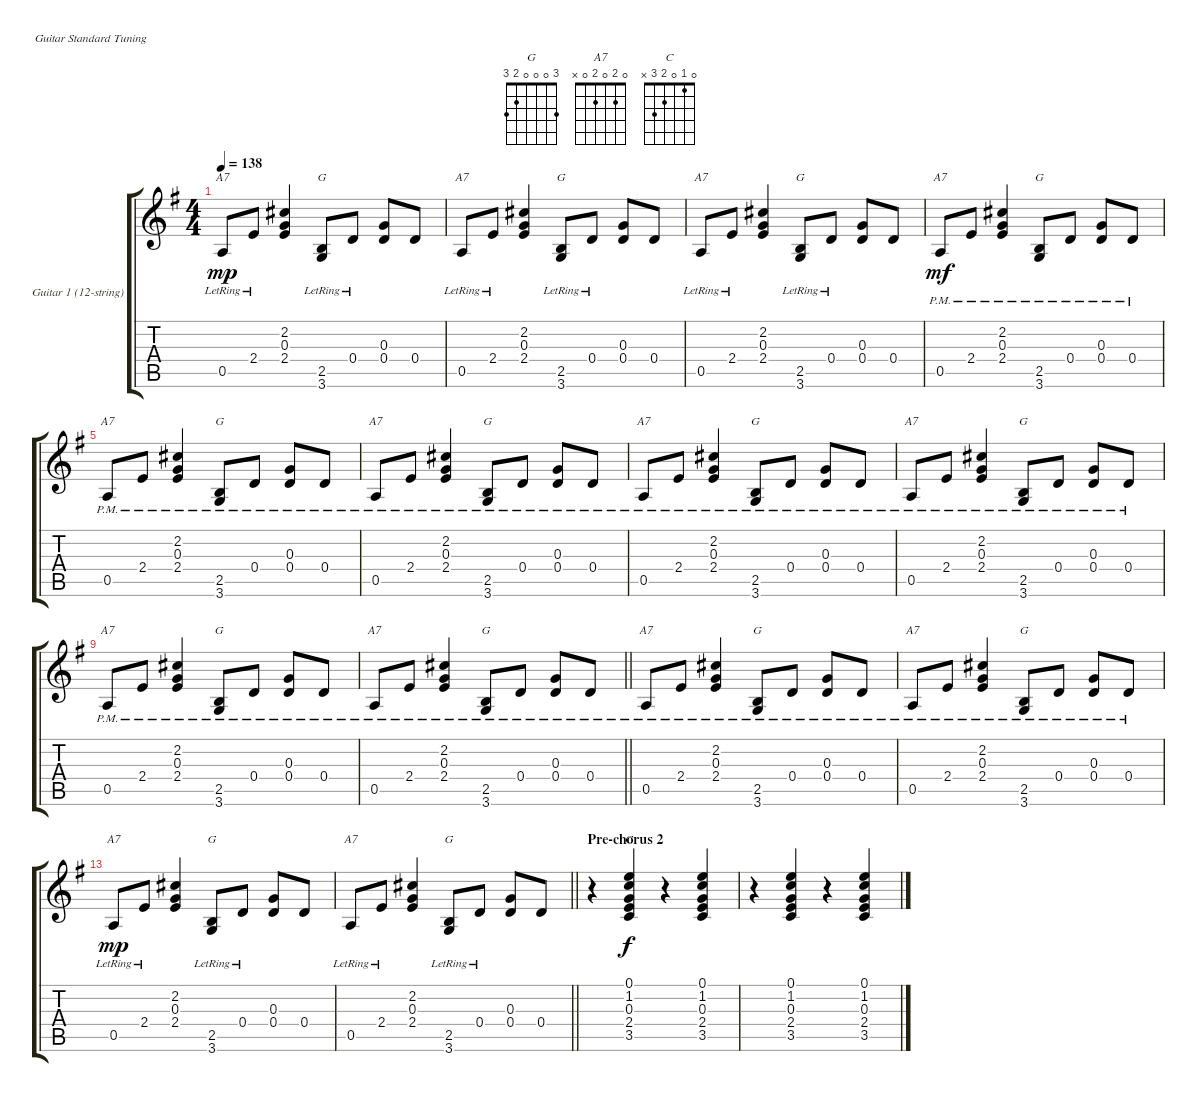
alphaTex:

\defaultSystemsLayout 4
\bracketExtendMode groupsimilarinstruments
\useSystemSignSeparator
\multiBarRest
\multiTrackTrackNamePolicy allsystems
\firstSystemTrackNameMode fullname
\firstSystemTrackNameOrientation horizontal
\otherSystemsTrackNameOrientation horizontal
\defaultBarNumberDisplay FirstOfSystem
\track ("Guitar 1 (12-string)" "Gtr. 1") {multiBarRest instrument electricguitarclean}
\staff {score tabs}
\tuning (E4 B3 G3 D3 A2 E2)
\chord ("G" 3 0 0 0 2 3)
\chord ("A7" 0 2 0 2 0 x)
\chord ("C" 0 1 0 2 3 x)
\ts (4 4)
\tempo 138
\clef g2
\ks g
0.5{lr}.8{ch "A7" dy mp} 2.4{lr}.8 (2.4 0.3 2.2).4 (3.6{lr} 2.5{lr}).8{ch "G"} 0.4{lr}.8 (0.4 0.3).8 0.4.8 |
0.5{lr}.8{ch "A7"} 2.4{lr}.8 (2.4 0.3 2.2).4 (3.6{lr} 2.5{lr}).8{ch "G"} 0.4{lr}.8 (0.4 0.3).8 0.4.8 |
0.5{lr}.8{ch "A7"} 2.4{lr}.8 (2.4 0.3 2.2).4 (3.6{lr} 2.5{lr}).8{ch "G"} 0.4{lr}.8 (0.4 0.3).8 0.4.8 |
0.5{pm}.8{ch "A7" dy mf} 2.4{pm}.8 (2.4{pm} 0.3{pm} 2.2{pm}).4 (3.6{pm} 2.5{pm}).8{ch "G"} 0.4{pm}.8 (0.4{pm} 0.3{pm}).8 0.4{pm}.8 |
0.5{pm}.8{ch "A7"} 2.4{pm}.8 (2.4{pm} 0.3{pm} 2.2{pm}).4 (3.6{pm} 2.5{pm}).8{ch "G"} 0.4{pm}.8 (0.4{pm} 0.3{pm}).8 0.4{pm}.8 |
0.5{pm}.8{ch "A7"} 2.4{pm}.8 (2.4{pm} 0.3{pm} 2.2{pm}).4 (3.6{pm} 2.5{pm}).8{ch "G"} 0.4{pm}.8 (0.4{pm} 0.3{pm}).8 0.4{pm}.8 |
0.5{pm}.8{ch "A7"} 2.4{pm}.8 (2.4{pm} 0.3{pm} 2.2{pm}).4 (3.6{pm} 2.5{pm}).8{ch "G"} 0.4{pm}.8 (0.4{pm} 0.3{pm}).8 0.4{pm}.8 |
0.5{pm}.8{ch "A7"} 2.4{pm}.8 (2.4{pm} 0.3{pm} 2.2{pm}).4 (3.6{pm} 2.5{pm}).8{ch "G"} 0.4{pm}.8 (0.4{pm} 0.3{pm}).8 0.4{pm}.8 |
0.5{pm}.8{ch "A7"} 2.4{pm}.8 (2.4{pm} 0.3{pm} 2.2{pm}).4 (3.6{pm} 2.5{pm}).8{ch "G"} 0.4{pm}.8 (0.4{pm} 0.3{pm}).8 0.4{pm}.8 |
\barLineRight lightlight
0.5{pm}.8{ch "A7"} 2.4{pm}.8 (2.4{pm} 0.3{pm} 2.2{pm}).4 (3.6{pm} 2.5{pm}).8{ch "G"} 0.4{pm}.8 (0.4{pm} 0.3{pm}).8 0.4{pm}.8 |
0.5{pm}.8{ch "A7"} 2.4{pm}.8 (2.4{pm} 0.3{pm} 2.2{pm}).4 (3.6{pm} 2.5{pm}).8{ch "G"} 0.4{pm}.8 (0.4{pm} 0.3{pm}).8 0.4{pm}.8 |
0.5{pm}.8{ch "A7"} 2.4{pm}.8 (2.4{pm} 0.3{pm} 2.2{pm}).4 (3.6{pm} 2.5{pm}).8{ch "G"} 0.4{pm}.8 (0.4{pm} 0.3{pm}).8 0.4{pm}.8 |
0.5{lr}.8{ch "A7" dy mp} 2.4{lr}.8 (2.4 0.3 2.2).4 (3.6{lr} 2.5{lr}).8{ch "G"} 0.4{lr}.8 (0.4 0.3).8 0.4.8 |
\barLineRight lightlight
0.5{lr}.8{ch "A7"} 2.4{lr}.8 (2.4 0.3 2.2).4 (3.6{lr} 2.5{lr}).8{ch "G"} 0.4{lr}.8 (0.4 0.3).8 0.4.8 |
\section ("" "Pre-chorus 2")
r.4 (3.5 2.4 0.3 1.2 0.1).4{ch "C" dy f} r.4 (3.5 2.4 0.3 1.2 0.1).4 |
r.4 (3.5 2.4 0.3 1.2 0.1).4 r.4 (3.5 2.4 0.3 1.2 0.1).4
